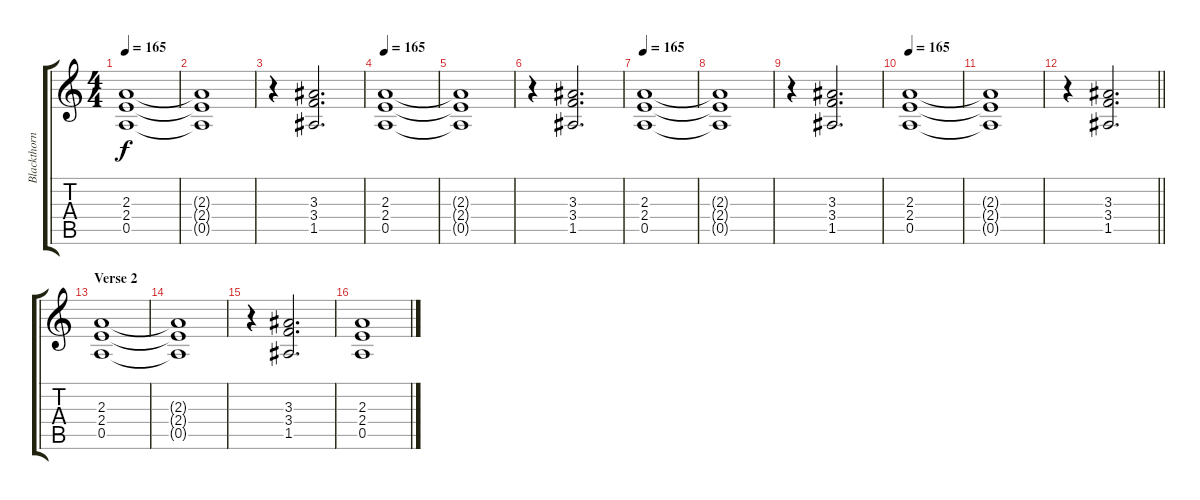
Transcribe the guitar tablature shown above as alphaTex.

\track ("Blackthorn" "Blackthorn") {instrument distortionguitar}
\staff {score tabs}
\tuning (E4 B3 G3 D3 A2 E2) {hide}
\ts (4 4)
\tempo 180
\tempo 165
\clef g2
\ks c
(2.3 2.4 0.5).1{dy f} |
(2.3{t} 2.4{t} 0.5{t}).1 |
r.4 (3.3 3.4 1.5).2{d} |
\tempo 165
(2.3 2.4 0.5).1 |
(2.3{t} 2.4{t} 0.5{t}).1 |
r.4 (3.3 3.4 1.5).2{d} |
\tempo 165
(2.3 2.4 0.5).1 |
(2.3{t} 2.4{t} 0.5{t}).1 |
r.4 (3.3 3.4 1.5).2{d} |
\tempo 165
(2.3 2.4 0.5).1 |
(2.3{t} 2.4{t} 0.5{t}).1 |
\barLineRight lightlight
r.4 (3.3 3.4 1.5).2{d} |
\section ("" "Verse 2")
(2.3 2.4 0.5).1 |
(2.3{t} 2.4{t} 0.5{t}).1 |
r.4 (3.3 3.4 1.5).2{d} |
(2.3 2.4 0.5).1
